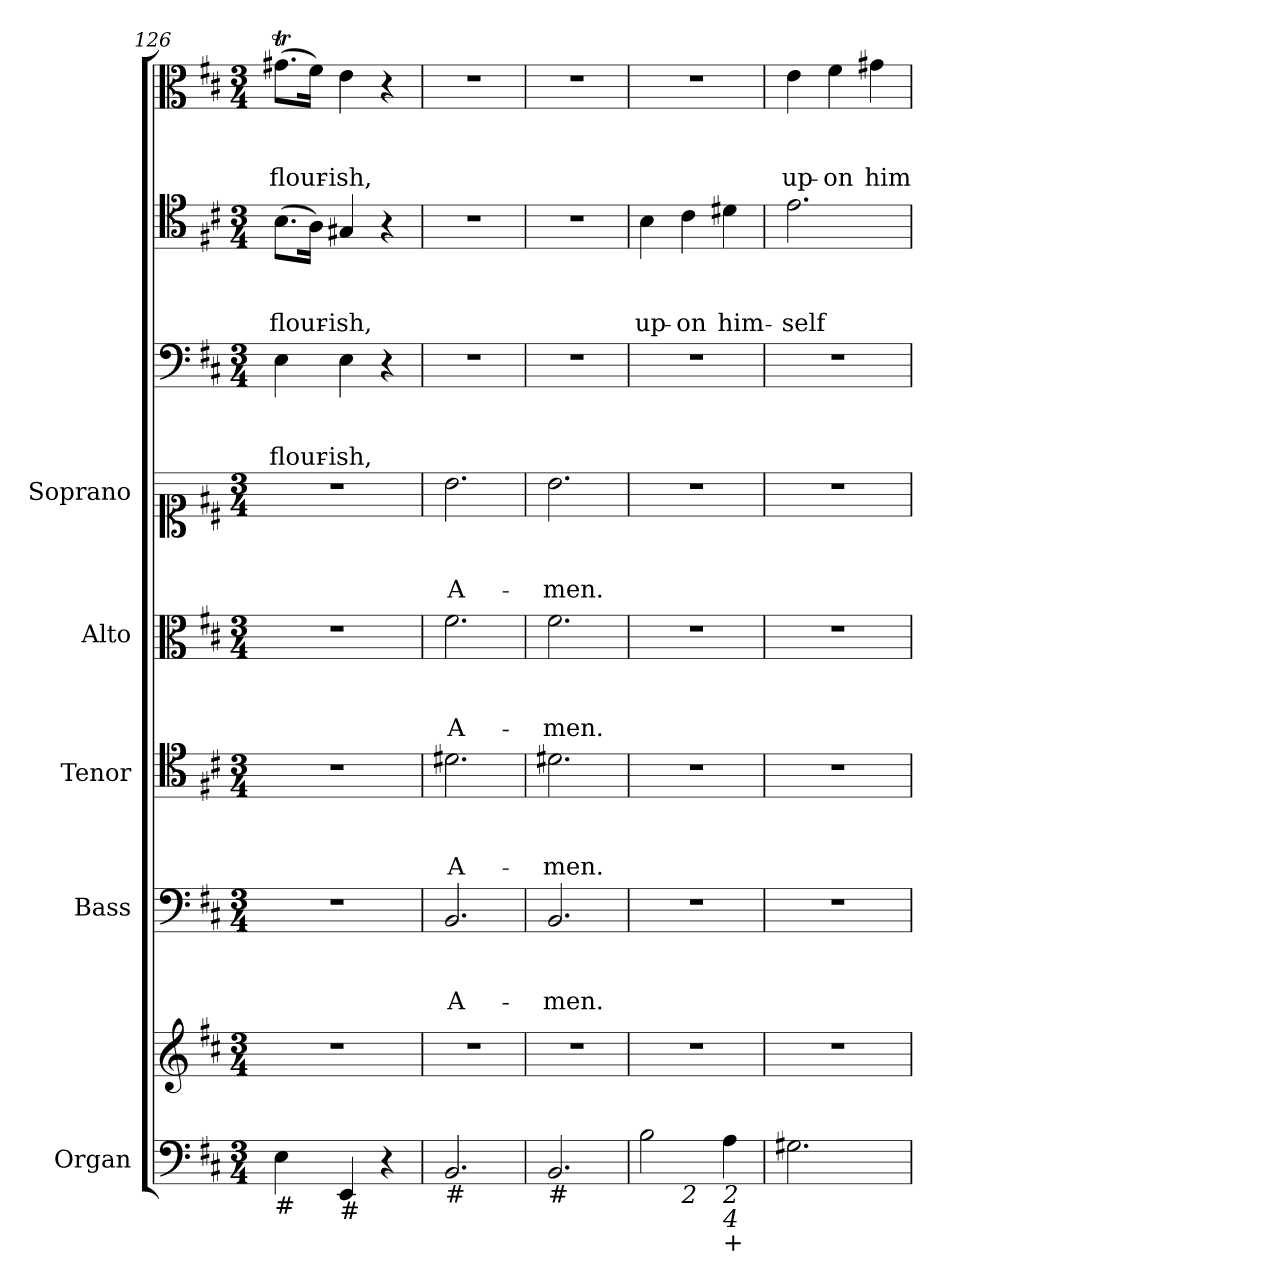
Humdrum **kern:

**kern	**kern	**kern	**text	**text	**text	**kern	**text	**text	**text	**kern	**text	**text	**text	**kern	**text	**text	**text	**kern	**text	**text	**text	**kern	**text	**text	**text	**kern	**text	**text	**text
*part8	*part8	*part7	*part7	*part7	*part7	*part6	*part6	*part6	*part6	*part5	*part5	*part5	*part5	*part4	*part4	*part4	*part4	*part3	*part3	*part3	*part3	*part2	*part2	*part2	*part2	*part1	*part1	*part1	*part1
*staff9	*staff8	*staff7	*staff7	*staff7	*staff7	*staff6	*staff6	*staff6	*staff6	*staff5	*staff5	*staff5	*staff5	*staff4	*staff4	*staff4	*staff4	*staff3	*staff3	*staff3	*staff3	*staff2	*staff2	*staff2	*staff2	*staff1	*staff1	*staff1	*staff1
*I"Organ	*	*I"Bass	*	*	*	*I"Tenor	*	*	*	*I"Alto	*	*	*	*I"Soprano	*	*	*	*	*	*	*	*	*	*	*	*	*	*	*
*I'Org.	*	*I'B	*	*	*	*I'T	*	*	*	*I'A	*	*	*	*I'S	*	*	*	*	*	*	*	*	*	*	*	*	*	*	*
!!LO:PB:g=z
*clefF4	*clefG2	*clefF4	*	*	*	*clefC4	*	*	*	*clefC3	*	*	*	*clefC1	*	*	*	*clefF4	*	*	*	*clefC4	*	*	*	*clefC3	*	*	*
*k[f#c#]	*k[f#c#]	*k[f#c#]	*	*	*	*k[f#c#]	*	*	*	*k[f#c#]	*	*	*	*k[f#c#]	*	*	*	*k[f#c#]	*	*	*	*k[f#c#]	*	*	*	*k[f#c#]	*	*	*
*D:	*D:	*D:	*	*	*	*D:	*	*	*	*D:	*	*	*	*D:	*	*	*	*D:	*	*	*	*D:	*	*	*	*D:	*	*	*
*M3/4	*M3/4	*M3/4	*	*	*	*M3/4	*	*	*	*M3/4	*	*	*	*M3/4	*	*	*	*M3/4	*	*	*	*M3/4	*	*	*	*M3/4	*	*	*
=126	=126	=126	=126	=126	=126	=126	=126	=126	=126	=126	=126	=126	=126	=126	=126	=126	=126	=126	=126	=126	=126	=126	=126	=126	=126	=126	=126	=126	=126
!LO:TX:b:t=#	!	!	!	!	!	!	!	!	!	!	!	!	!	!	!	!	!	!	!	!	!	!	!	!	!	!	!	!	!
!	!	!	!	!	!	!	!	!	!	!	!	!	!	!	!	!	!	!	!	!	!LO:LY:b	!	!	!	!LO:LY:b	!	!	!	!LO:LY:b
4E\	2.r	2.r	.	.	.	2.r	.	.	.	2.r	.	.	.	2.r	.	.	.	4E\	.	.	flour-	(>8.B\L	.	.	flour-	(>8.g#Xt\L	.	.	flour-
.	.	.	.	.	.	.	.	.	.	.	.	.	.	.	.	.	.	.	.	.	.	16A\Jk)	.	.	.	16f#\Jk)	.	.	.
!LO:TX:b:t=#	!	!	!	!	!	!	!	!	!	!	!	!	!	!	!	!	!	!	!	!	!	!	!	!	!	!	!	!	!
!	!	!	!	!	!	!	!	!	!	!	!	!	!	!	!	!	!	!	!	!	!LO:LY:b	!	!	!	!LO:LY:b	!	!	!	!LO:LY:b
4EE/	.	.	.	.	.	.	.	.	.	.	.	.	.	.	.	.	.	4E\	.	.	-ish,	4G#X/	.	.	-ish,	4e\	.	.	-ish,
4r	.	.	.	.	.	.	.	.	.	.	.	.	.	.	.	.	.	4r	.	.	.	4r	.	.	.	4r	.	.	.
=127	=127	=127	=127	=127	=127	=127	=127	=127	=127	=127	=127	=127	=127	=127	=127	=127	=127	=127	=127	=127	=127	=127	=127	=127	=127	=127	=127	=127	=127
!LO:TX:b:t=#	!	!	!	!	!	!	!	!	!	!	!	!	!	!	!	!	!	!	!	!	!	!	!	!	!	!	!	!	!
!	!	!	!	!	!LO:LY:b	!	!	!	!LO:LY:b	!	!	!	!LO:LY:b	!	!	!	!LO:LY:b	!	!	!	!	!	!	!	!	!	!	!	!
2.BB/	2.r	2.BB/	.	.	A-	2.d#X\	.	.	A-	2.f#\	.	.	A-	2.b\	.	.	A-	2.r	.	.	.	2.r	.	.	.	2.r	.	.	.
=128	=128	=128	=128	=128	=128	=128	=128	=128	=128	=128	=128	=128	=128	=128	=128	=128	=128	=128	=128	=128	=128	=128	=128	=128	=128	=128	=128	=128	=128
!LO:TX:b:t=#	!	!	!	!	!	!	!	!	!	!	!	!	!	!	!	!	!	!	!	!	!	!	!	!	!	!	!	!	!
!	!	!	!	!	!LO:LY:b	!	!	!	!LO:LY:b	!	!	!	!LO:LY:b	!	!	!	!LO:LY:b	!	!	!	!	!	!	!	!	!	!	!	!
2.BB/	2.r	2.BB/	.	.	-men.	2.d#X\	.	.	-men.	2.f#\	.	.	-men.	2.b\	.	.	-men.	2.r	.	.	.	2.r	.	.	.	2.r	.	.	.
=129	=129	=129	=129	=129	=129	=129	=129	=129	=129	=129	=129	=129	=129	=129	=129	=129	=129	=129	=129	=129	=129	=129	=129	=129	=129	=129	=129	=129	=129
!LO:TX:b:t=#	!	!	!	!	!	!	!	!	!	!	!	!	!	!	!	!	!	!	!	!	!	!	!	!	!	!	!	!	!
!	!	!	!	!	!	!	!	!	!	!	!	!	!	!	!	!	!	!	!	!	!	!	!	!	!LO:LY:b	!	!	!	!
*^	*	*	*	*	*	*	*	*	*	*	*	*	*	*	*	*	*	*	*	*	*	*	*	*	*	*	*	*	*
2B\	4ryy	2.r	2.r	.	.	.	2.r	.	.	.	2.r	.	.	.	2.r	.	.	.	2.r	.	.	.	4B\	.	.	up-	2.r	.	.	.
!	!LO:TX:b:i:t=2	!	!	!	!	!	!	!	!	!	!	!	!	!	!	!	!	!	!	!	!	!	!	!	!	!	!	!	!	!
!	!	!	!	!	!	!	!	!	!	!	!	!	!	!	!	!	!	!	!	!	!	!	!	!	!	!LO:LY:b	!	!	!	!
.	2ryy	.	.	.	.	.	.	.	.	.	.	.	.	.	.	.	.	.	.	.	.	.	4c#\	.	.	-on	.	.	.	.
!LO:TX:b:i:t=2	!	!	!	!	!	!	!	!	!	!	!	!	!	!	!	!	!	!	!	!	!	!	!	!	!	!	!	!	!	!
!LO:TX:b:i:t=4	!	!	!	!	!	!	!	!	!	!	!	!	!	!	!	!	!	!	!	!	!	!	!	!	!	!	!	!	!	!
!LO:TX:b:t=+	!	!	!	!	!	!	!	!	!	!	!	!	!	!	!	!	!	!	!	!	!	!	!	!	!	!	!	!	!	!
!	!	!	!	!	!	!	!	!	!	!	!	!	!	!	!	!	!	!	!	!	!	!	!	!	!	!LO:LY:b	!	!	!	!
4A\	.	.	.	.	.	.	.	.	.	.	.	.	.	.	.	.	.	.	.	.	.	.	4d#X\	.	.	him-	.	.	.	.
=130	=130	=130	=130	=130	=130	=130	=130	=130	=130	=130	=130	=130	=130	=130	=130	=130	=130	=130	=130	=130	=130	=130	=130	=130	=130	=130	=130	=130	=130	=130
!LO:TX:b:i:t=6	!	!	!	!	!	!	!	!	!	!	!	!	!	!	!	!	!	!	!	!	!	!	!	!	!	!	!	!	!	!
!	!	!	!	!	!	!	!	!	!	!	!	!	!	!	!	!	!	!	!	!	!	!	!	!	!	!LO:LY:b	!	!	!	!LO:LY:b
*v	*v	*	*	*	*	*	*	*	*	*	*	*	*	*	*	*	*	*	*	*	*	*	*	*	*	*	*	*	*	*
2.G#X\	2.r	2.r	.	.	.	2.r	.	.	.	2.r	.	.	.	2.r	.	.	.	2.r	.	.	.	2.e\	.	.	-self	4e\	.	.	up-
!	!	!	!	!	!	!	!	!	!	!	!	!	!	!	!	!	!	!	!	!	!	!	!	!	!	!	!	!	!LO:LY:b
.	.	.	.	.	.	.	.	.	.	.	.	.	.	.	.	.	.	.	.	.	.	.	.	.	.	4f#\	.	.	-on
!	!	!	!	!	!	!	!	!	!	!	!	!	!	!	!	!	!	!	!	!	!	!	!	!	!	!	!	!	!LO:LY:b
.	.	.	.	.	.	.	.	.	.	.	.	.	.	.	.	.	.	.	.	.	.	.	.	.	.	4g#X\	.	.	him-
=	=	=	=	=	=	=	=	=	=	=	=	=	=	=	=	=	=	=	=	=	=	=	=	=	=	=	=	=	=
*-	*-	*-	*-	*-	*-	*-	*-	*-	*-	*-	*-	*-	*-	*-	*-	*-	*-	*-	*-	*-	*-	*-	*-	*-	*-	*-	*-	*-	*-
